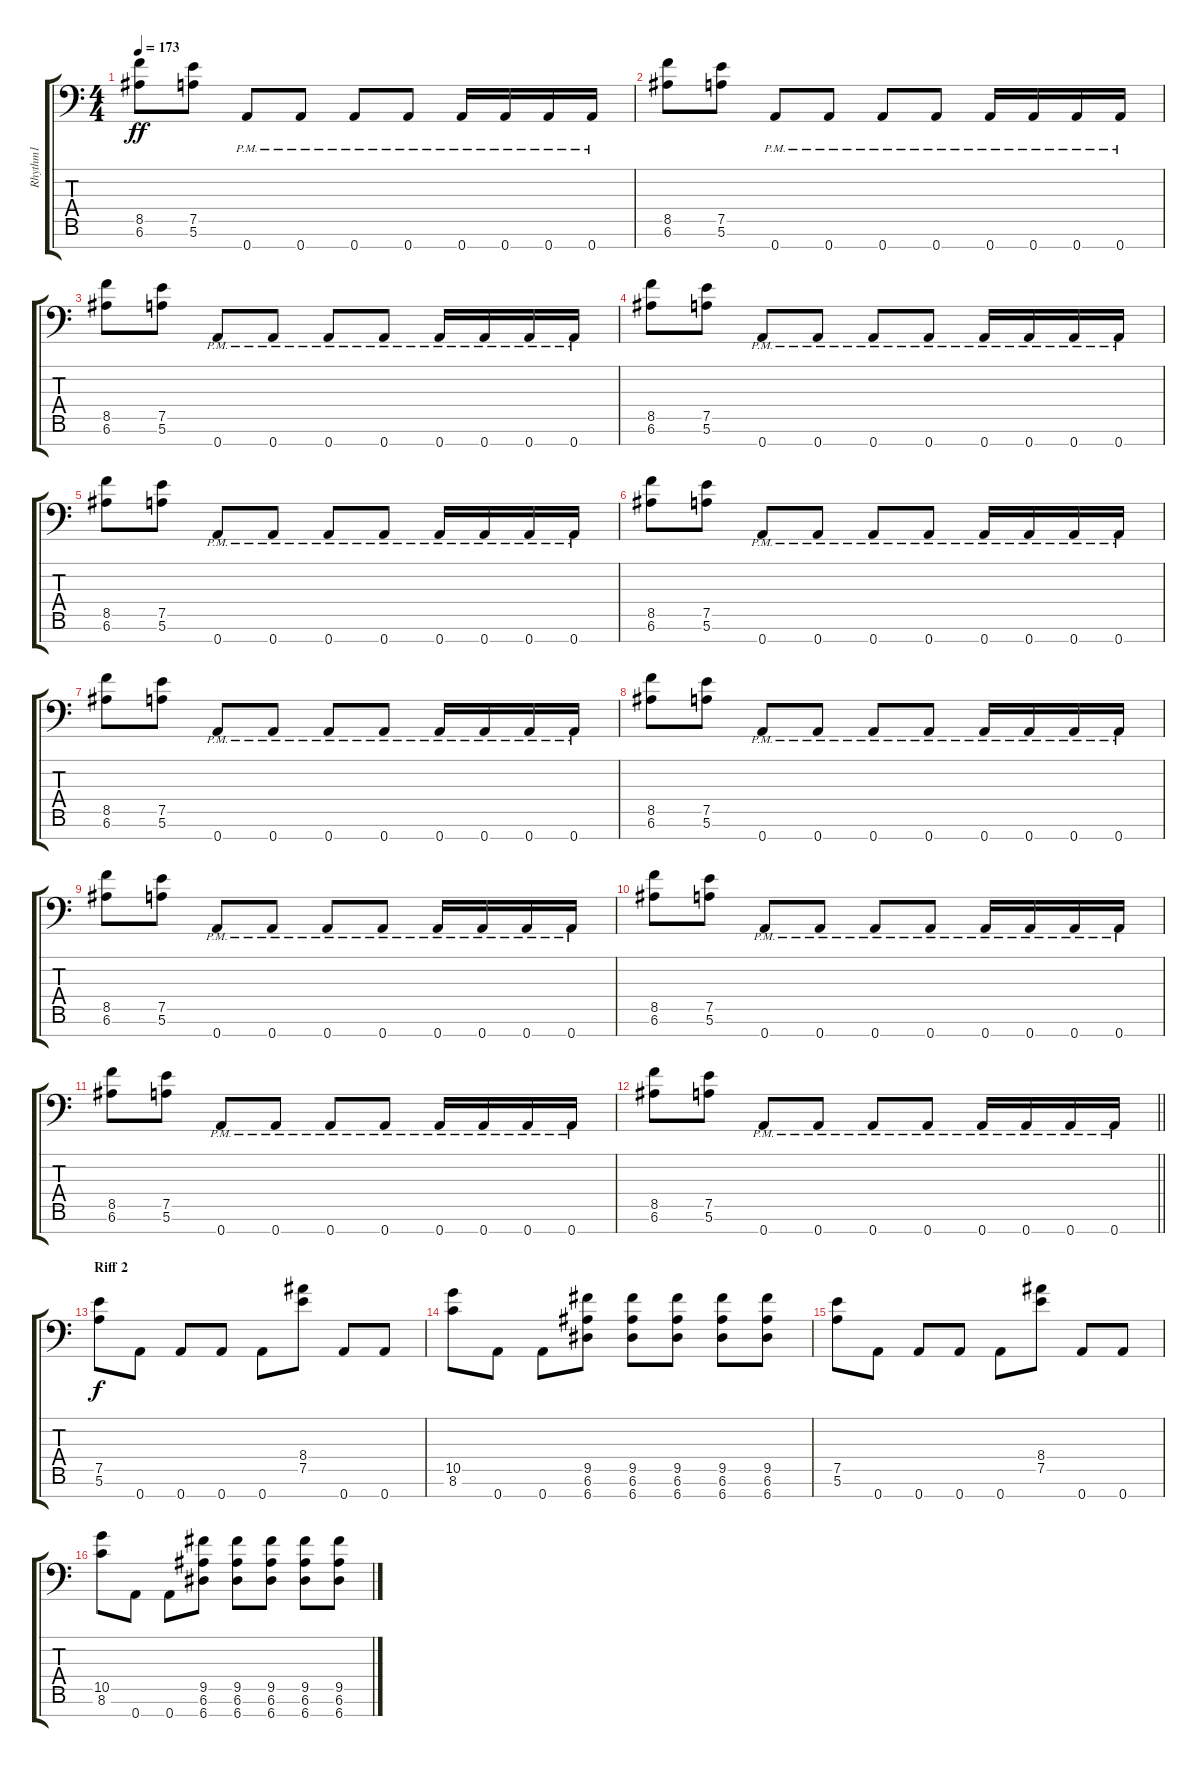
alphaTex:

\track ("Rhythm1" "Rhythm1") {instrument distortionguitar}
\staff {score tabs}
\tuning (E4 B3 G3 D3 A2 E2 A1) {hide}
\ts (4 4)
\tempo 173
\clef f4
\ks c
(8.5 6.6).8{dy ff} (7.5 5.6).8 0.7{pm}.8 0.7{pm}.8 0.7{pm}.8 0.7{pm}.8 0.7{pm}.16 0.7{pm}.16 0.7{pm}.16 0.7{pm}.16 |
(8.5 6.6).8 (7.5 5.6).8 0.7{pm}.8 0.7{pm}.8 0.7{pm}.8 0.7{pm}.8 0.7{pm}.16 0.7{pm}.16 0.7{pm}.16 0.7{pm}.16 |
(8.5 6.6).8 (7.5 5.6).8 0.7{pm}.8 0.7{pm}.8 0.7{pm}.8 0.7{pm}.8 0.7{pm}.16 0.7{pm}.16 0.7{pm}.16 0.7{pm}.16 |
(8.5 6.6).8 (7.5 5.6).8 0.7{pm}.8 0.7{pm}.8 0.7{pm}.8 0.7{pm}.8 0.7{pm}.16 0.7{pm}.16 0.7{pm}.16 0.7{pm}.16 |
(8.5 6.6).8 (7.5 5.6).8 0.7{pm}.8 0.7{pm}.8 0.7{pm}.8 0.7{pm}.8 0.7{pm}.16 0.7{pm}.16 0.7{pm}.16 0.7{pm}.16 |
(8.5 6.6).8 (7.5 5.6).8 0.7{pm}.8 0.7{pm}.8 0.7{pm}.8 0.7{pm}.8 0.7{pm}.16 0.7{pm}.16 0.7{pm}.16 0.7{pm}.16 |
(8.5 6.6).8 (7.5 5.6).8 0.7{pm}.8 0.7{pm}.8 0.7{pm}.8 0.7{pm}.8 0.7{pm}.16 0.7{pm}.16 0.7{pm}.16 0.7{pm}.16 |
(8.5 6.6).8 (7.5 5.6).8 0.7{pm}.8 0.7{pm}.8 0.7{pm}.8 0.7{pm}.8 0.7{pm}.16 0.7{pm}.16 0.7{pm}.16 0.7{pm}.16 |
(8.5 6.6).8 (7.5 5.6).8 0.7{pm}.8 0.7{pm}.8 0.7{pm}.8 0.7{pm}.8 0.7{pm}.16 0.7{pm}.16 0.7{pm}.16 0.7{pm}.16 |
(8.5 6.6).8 (7.5 5.6).8 0.7{pm}.8 0.7{pm}.8 0.7{pm}.8 0.7{pm}.8 0.7{pm}.16 0.7{pm}.16 0.7{pm}.16 0.7{pm}.16 |
(8.5 6.6).8 (7.5 5.6).8 0.7{pm}.8 0.7{pm}.8 0.7{pm}.8 0.7{pm}.8 0.7{pm}.16 0.7{pm}.16 0.7{pm}.16 0.7{pm}.16 |
\barLineRight lightlight
(8.5 6.6).8 (7.5 5.6).8 0.7{pm}.8 0.7{pm}.8 0.7{pm}.8 0.7{pm}.8 0.7{pm}.16 0.7{pm}.16 0.7{pm}.16 0.7{pm}.16 |
\section ("" "Riff 2")
(7.5 5.6).8{dy f} 0.7.8 0.7.8 0.7.8 0.7.8 (8.4 7.5).8 0.7.8 0.7.8 |
(10.5 8.6).8 0.7.8 0.7.8 (9.5 6.6 6.7).8 (9.5 6.6 6.7).8 (9.5 6.6 6.7).8 (9.5 6.6 6.7).8 (9.5 6.6 6.7).8 |
(7.5 5.6).8 0.7.8 0.7.8 0.7.8 0.7.8 (8.4 7.5).8 0.7.8 0.7.8 |
(10.5 8.6).8 0.7.8 0.7.8 (9.5 6.6 6.7).8 (9.5 6.6 6.7).8 (9.5 6.6 6.7).8 (9.5 6.6 6.7).8 (9.5 6.6 6.7).8
